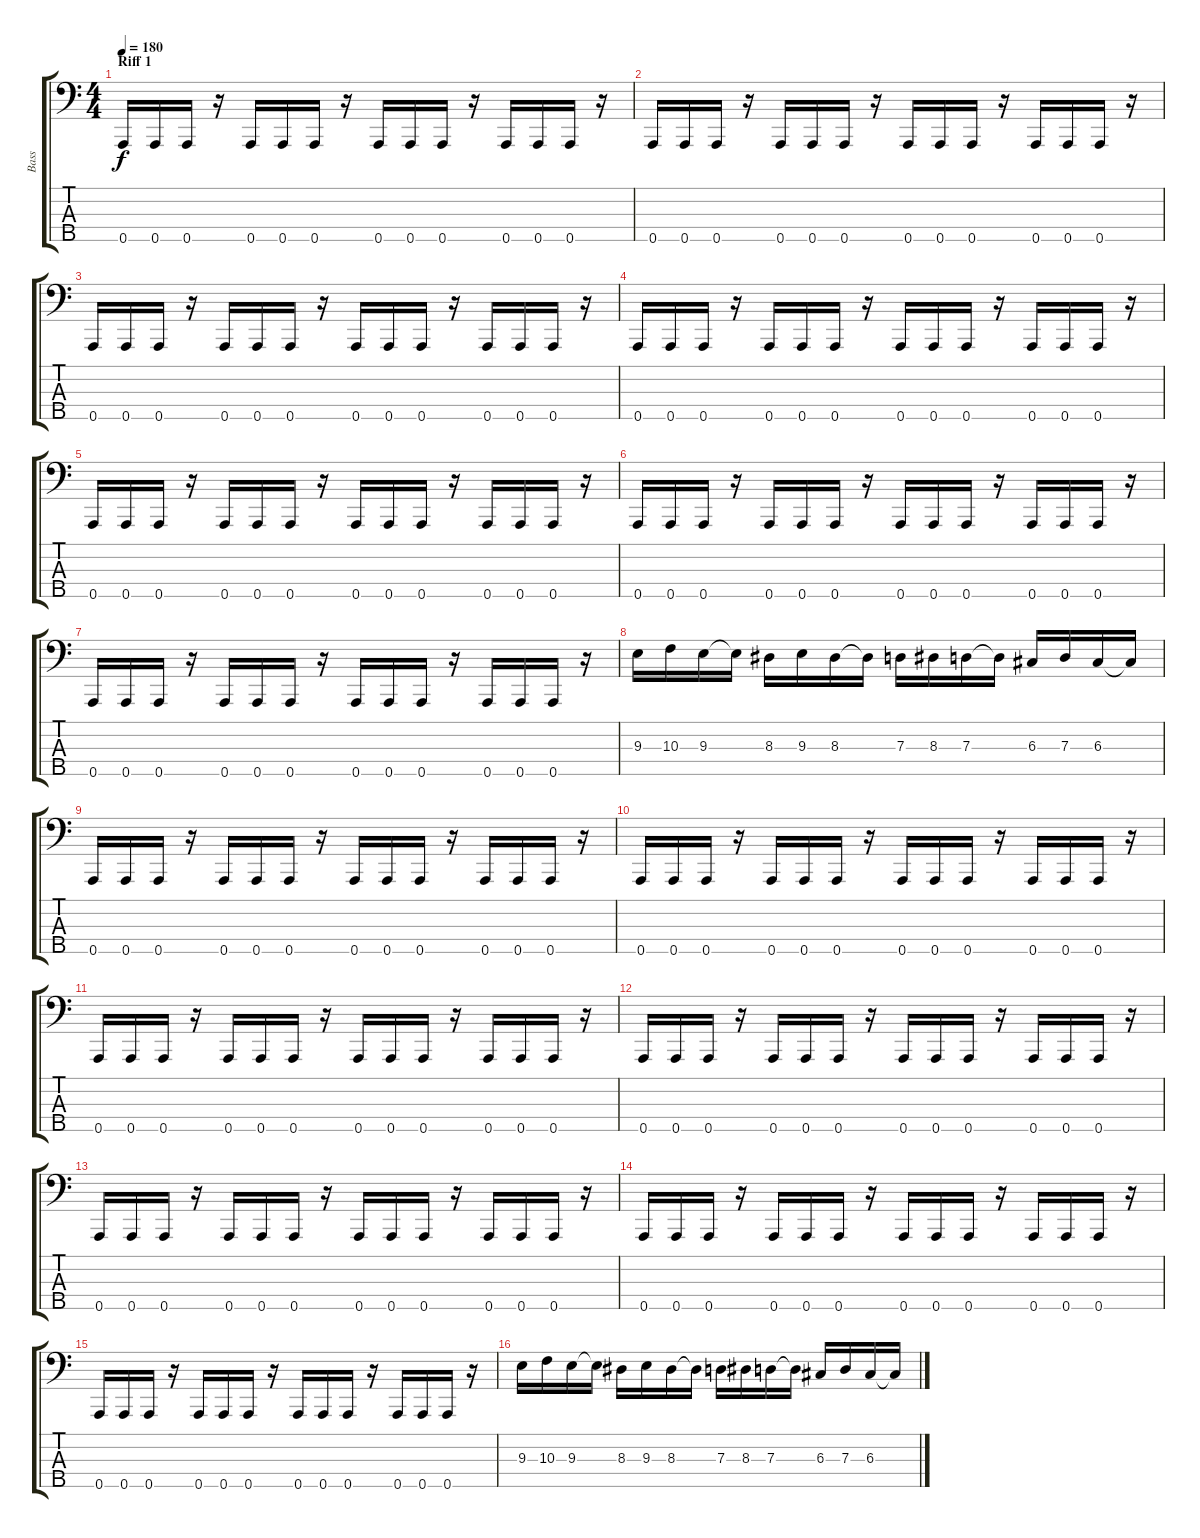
\track ("Bass" "Bass") {instrument electricbassfinger}
\staff {score tabs}
\tuning (F2 C2 G1 D1 A0) {hide}
\ts (4 4)
\section ("" "Riff 1")
\tempo 180
\clef f4
\ks c
0.5.16{dy f} 0.5.16 0.5.16 r.16 0.5.16 0.5.16 0.5.16 r.16 0.5.16 0.5.16 0.5.16 r.16 0.5.16 0.5.16 0.5.16 r.16 |
0.5.16 0.5.16 0.5.16 r.16 0.5.16 0.5.16 0.5.16 r.16 0.5.16 0.5.16 0.5.16 r.16 0.5.16 0.5.16 0.5.16 r.16 |
0.5.16 0.5.16 0.5.16 r.16 0.5.16 0.5.16 0.5.16 r.16 0.5.16 0.5.16 0.5.16 r.16 0.5.16 0.5.16 0.5.16 r.16 |
0.5.16 0.5.16 0.5.16 r.16 0.5.16 0.5.16 0.5.16 r.16 0.5.16 0.5.16 0.5.16 r.16 0.5.16 0.5.16 0.5.16 r.16 |
0.5.16 0.5.16 0.5.16 r.16 0.5.16 0.5.16 0.5.16 r.16 0.5.16 0.5.16 0.5.16 r.16 0.5.16 0.5.16 0.5.16 r.16 |
0.5.16 0.5.16 0.5.16 r.16 0.5.16 0.5.16 0.5.16 r.16 0.5.16 0.5.16 0.5.16 r.16 0.5.16 0.5.16 0.5.16 r.16 |
0.5.16 0.5.16 0.5.16 r.16 0.5.16 0.5.16 0.5.16 r.16 0.5.16 0.5.16 0.5.16 r.16 0.5.16 0.5.16 0.5.16 r.16 |
9.3.16 10.3.16 9.3.16 9.3{t}.16 8.3.16 9.3.16 8.3.16 8.3{t}.16 7.3.16 8.3.16 7.3.16 7.3{t}.16 6.3.16 7.3.16 6.3.16 6.3{t}.16 |
0.5.16 0.5.16 0.5.16 r.16 0.5.16 0.5.16 0.5.16 r.16 0.5.16 0.5.16 0.5.16 r.16 0.5.16 0.5.16 0.5.16 r.16 |
0.5.16 0.5.16 0.5.16 r.16 0.5.16 0.5.16 0.5.16 r.16 0.5.16 0.5.16 0.5.16 r.16 0.5.16 0.5.16 0.5.16 r.16 |
0.5.16 0.5.16 0.5.16 r.16 0.5.16 0.5.16 0.5.16 r.16 0.5.16 0.5.16 0.5.16 r.16 0.5.16 0.5.16 0.5.16 r.16 |
0.5.16 0.5.16 0.5.16 r.16 0.5.16 0.5.16 0.5.16 r.16 0.5.16 0.5.16 0.5.16 r.16 0.5.16 0.5.16 0.5.16 r.16 |
0.5.16 0.5.16 0.5.16 r.16 0.5.16 0.5.16 0.5.16 r.16 0.5.16 0.5.16 0.5.16 r.16 0.5.16 0.5.16 0.5.16 r.16 |
0.5.16 0.5.16 0.5.16 r.16 0.5.16 0.5.16 0.5.16 r.16 0.5.16 0.5.16 0.5.16 r.16 0.5.16 0.5.16 0.5.16 r.16 |
0.5.16 0.5.16 0.5.16 r.16 0.5.16 0.5.16 0.5.16 r.16 0.5.16 0.5.16 0.5.16 r.16 0.5.16 0.5.16 0.5.16 r.16 |
9.3.16 10.3.16 9.3.16 9.3{t}.16 8.3.16 9.3.16 8.3.16 8.3{t}.16 7.3.16 8.3.16 7.3.16 7.3{t}.16 6.3.16 7.3.16 6.3.16 6.3{t}.16
